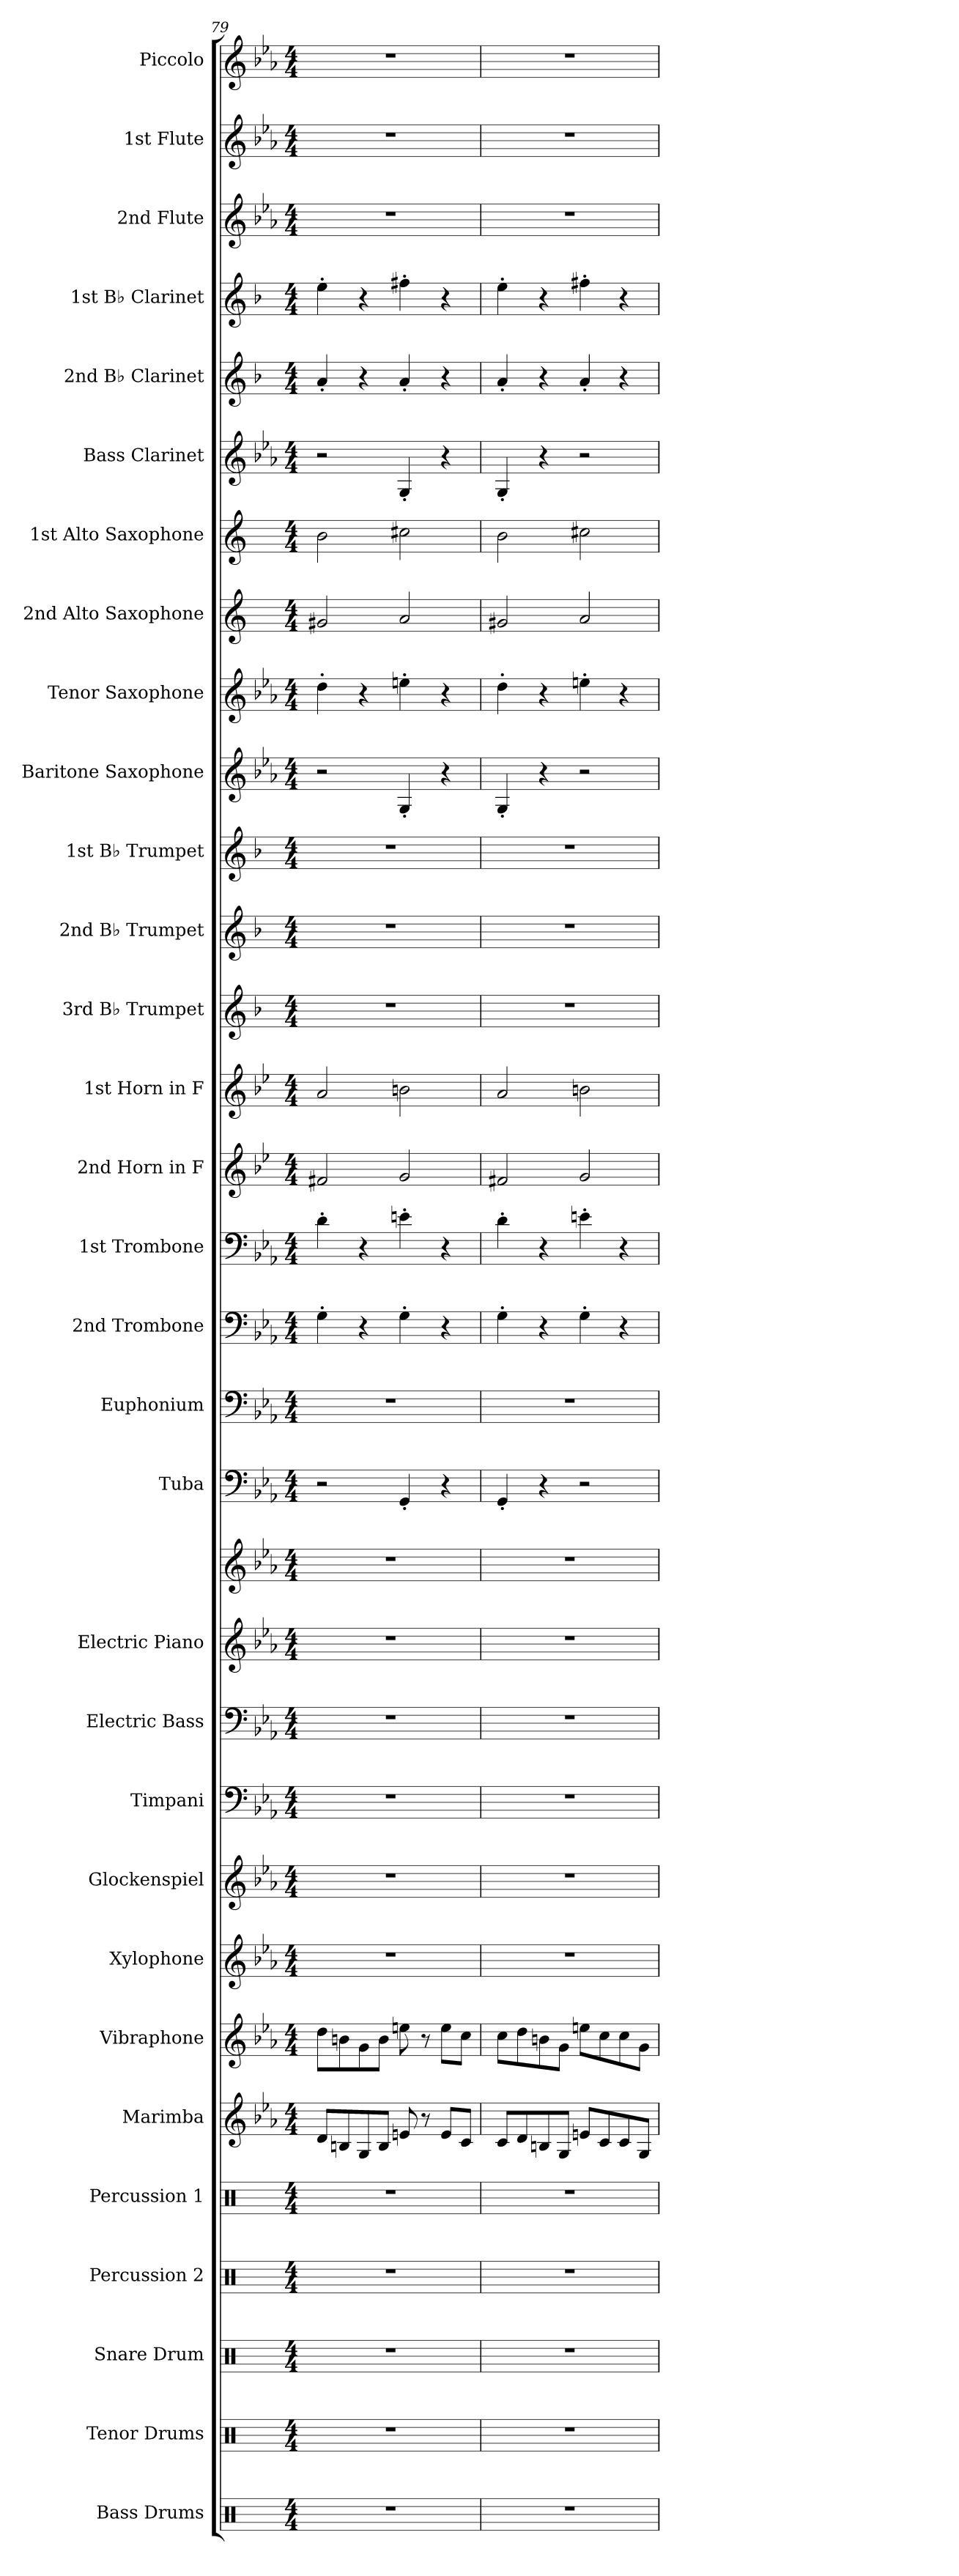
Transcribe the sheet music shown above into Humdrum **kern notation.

**kern	**kern	**kern	**kern	**kern	**kern	**kern	**kern	**kern	**kern	**kern	**kern	**kern	**kern	**kern	**kern	**kern	**kern	**kern	**kern	**kern	**kern	**kern	**kern	**kern	**kern	**kern	**kern	**kern	**kern	**kern	**kern
*part31	*part30	*part29	*part28	*part27	*part26	*part25	*part24	*part23	*part22	*part21	*part20	*part20	*part19	*part18	*part17	*part16	*part15	*part14	*part13	*part12	*part11	*part10	*part9	*part8	*part7	*part6	*part5	*part4	*part3	*part2	*part1
*staff32	*staff31	*staff30	*staff29	*staff28	*staff27	*staff26	*staff25	*staff24	*staff23	*staff22	*staff21	*staff20	*staff19	*staff18	*staff17	*staff16	*staff15	*staff14	*staff13	*staff12	*staff11	*staff10	*staff9	*staff8	*staff7	*staff6	*staff5	*staff4	*staff3	*staff2	*staff1
*I"Bass Drums	*I"Tenor Drums	*I"Snare Drum	*I"Percussion 2	*I"Percussion 1	*I"Marimba	*I"Vibraphone	*I"Xylophone	*I"Glockenspiel	*I"Timpani	*I"Electric Bass	*I"Electric Piano	*	*I"Tuba	*I"Euphonium	*I"2nd Trombone	*I"1st Trombone	*I"2nd Horn in F	*I"1st Horn in F	*I"3rd B♭ Trumpet	*I"2nd B♭ Trumpet	*I"1st B♭ Trumpet	*I"Baritone Saxophone	*I"Tenor Saxophone	*I"2nd Alto Saxophone	*I"1st Alto Saxophone	*I"Bass Clarinet	*I"2nd B♭ Clarinet	*I"1st B♭ Clarinet	*I"2nd Flute	*I"1st Flute	*I"Piccolo
*I'B.D.	*I'T.D.	*I'S.D.	*I'Perc.	*I'Perc.	*I'Mrm.	*I'Vib.	*I'Xyl.	*I'Glock.	*I'Timp.	*I'El. B.	*I'El. Pno.	*	*I'Tba.	*I'Euph.	*I'Tbn.	*I'Tbn.	*	*	*I'B♭ Tpt.	*I'B♭ Tpt.	*I'B♭ Tpt.	*I'Bar. Sax.	*I'T. Sax.	*I'A. Sax.	*I'A. Sax.	*I'B. Cl.	*I'B♭ Cl.	*I'B♭ Cl.	*I'Fl.	*I'Fl.	*I'Picc.
!!LO:PB:g=z
*clefX	*clefX	*clefX	*clefX	*clefX	*clefG2	*clefG2	*clefG2	*clefG2	*clefF4	*clefF4	*clefG2	*clefG2	*clefF4	*clefF4	*clefF4	*clefF4	*clefG2	*clefG2	*clefG2	*clefG2	*clefG2	*clefG2	*clefG2	*clefG2	*clefG2	*clefG2	*clefG2	*clefG2	*clefG2	*clefG2	*clefG2
*	*	*	*	*	*	*	*ITrd-7c-12	*ITrd-14c-24	*	*ITrd7c12	*	*	*	*	*	*	*ITrd4c7	*ITrd4c7	*ITrd1c2	*ITrd1c2	*ITrd1c2	*ITrd12c21	*ITrd8c14	*ITrd5c9	*ITrd5c9	*ITrd8c14	*ITrd1c2	*ITrd1c2	*	*	*ITrd-7c-12
*k[]	*k[]	*k[]	*k[]	*k[]	*k[b-e-a-]	*k[b-e-a-]	*k[b-e-a-]	*k[b-e-a-]	*k[b-e-a-]	*k[b-e-a-]	*k[b-e-a-]	*k[b-e-a-]	*k[b-e-a-]	*k[b-e-a-]	*k[b-e-a-]	*k[b-e-a-]	*k[b-e-a-]	*k[b-e-a-]	*k[b-e-a-]	*k[b-e-a-]	*k[b-e-a-]	*k[b-e-a-]	*k[b-e-a-]	*k[b-e-a-]	*k[b-e-a-]	*k[b-e-a-]	*k[b-e-a-]	*k[b-e-a-]	*k[b-e-a-]	*k[b-e-a-]	*k[b-e-a-]
*M4/4	*M4/4	*M4/4	*M4/4	*M4/4	*M4/4	*M4/4	*M4/4	*M4/4	*M4/4	*M4/4	*M4/4	*M4/4	*M4/4	*M4/4	*M4/4	*M4/4	*M4/4	*M4/4	*M4/4	*M4/4	*M4/4	*M4/4	*M4/4	*M4/4	*M4/4	*M4/4	*M4/4	*M4/4	*M4/4	*M4/4	*M4/4
=79	=79	=79	=79	=79	=79	=79	=79	=79	=79	=79	=79	=79	=79	=79	=79	=79	=79	=79	=79	=79	=79	=79	=79	=79	=79	=79	=79	=79	=79	=79	=79
1r	1r	1r	1r	1r	8d/L	8dd\L	1r	1r	1r	1r	1r	1r	2r	1r	4G'\	4d'\	2Bn/	2d/	1r	1r	1r	2r	4d'\	2Bn/	2d\	2r	4g'/	4dd'\	1r	1r	1r
.	.	.	.	.	8Bn/	8bn\	.	.	.	.	.	.	.	.	.	.	.	.	.	.	.	.	.	.	.	.	.	.	.	.	.
.	.	.	.	.	8G/	8g\	.	.	.	.	.	.	.	.	4r	4r	.	.	.	.	.	.	4r	.	.	.	4r	4r	.	.	.
.	.	.	.	.	8B/J	8b\J	.	.	.	.	.	.	.	.	.	.	.	.	.	.	.	.	.	.	.	.	.	.	.	.	.
.	.	.	.	.	8en/	8een\	.	.	.	.	.	.	4GG'/	.	4G'\	4en'\	2c/	2en\	.	.	.	4GG'/	4en'\	2c/	2en\	4GG'/	4g'/	4een'\	.	.	.
.	.	.	.	.	8r	8r	.	.	.	.	.	.	.	.	.	.	.	.	.	.	.	.	.	.	.	.	.	.	.	.	.
.	.	.	.	.	8e/L	8ee\L	.	.	.	.	.	.	4r	.	4r	4r	.	.	.	.	.	4r	4r	.	.	4r	4r	4r	.	.	.
.	.	.	.	.	8c/J	8cc\J	.	.	.	.	.	.	.	.	.	.	.	.	.	.	.	.	.	.	.	.	.	.	.	.	.
=80	=80	=80	=80	=80	=80	=80	=80	=80	=80	=80	=80	=80	=80	=80	=80	=80	=80	=80	=80	=80	=80	=80	=80	=80	=80	=80	=80	=80	=80	=80	=80
1r	1r	1r	1r	1r	8c/L	8cc\L	1r	1r	1r	1r	1r	1r	4GG'/	1r	4G'\	4d'\	2Bn/	2d/	1r	1r	1r	4GG'/	4d'\	2Bn/	2d\	4GG'/	4g'/	4dd'\	1r	1r	1r
.	.	.	.	.	8d/	8dd\	.	.	.	.	.	.	.	.	.	.	.	.	.	.	.	.	.	.	.	.	.	.	.	.	.
.	.	.	.	.	8Bn/	8bn\	.	.	.	.	.	.	4r	.	4r	4r	.	.	.	.	.	4r	4r	.	.	4r	4r	4r	.	.	.
.	.	.	.	.	8G/J	8g\J	.	.	.	.	.	.	.	.	.	.	.	.	.	.	.	.	.	.	.	.	.	.	.	.	.
.	.	.	.	.	8en/L	8een\L	.	.	.	.	.	.	2r	.	4G'\	4en'\	2c/	2en\	.	.	.	2r	4en'\	2c/	2en\	2r	4g'/	4een'\	.	.	.
.	.	.	.	.	8c/	8cc\	.	.	.	.	.	.	.	.	.	.	.	.	.	.	.	.	.	.	.	.	.	.	.	.	.
.	.	.	.	.	8c/	8cc\	.	.	.	.	.	.	.	.	4r	4r	.	.	.	.	.	.	4r	.	.	.	4r	4r	.	.	.
.	.	.	.	.	8G/J	8g\J	.	.	.	.	.	.	.	.	.	.	.	.	.	.	.	.	.	.	.	.	.	.	.	.	.
=	=	=	=	=	=	=	=	=	=	=	=	=	=	=	=	=	=	=	=	=	=	=	=	=	=	=	=	=	=	=	=
*-	*-	*-	*-	*-	*-	*-	*-	*-	*-	*-	*-	*-	*-	*-	*-	*-	*-	*-	*-	*-	*-	*-	*-	*-	*-	*-	*-	*-	*-	*-	*-
